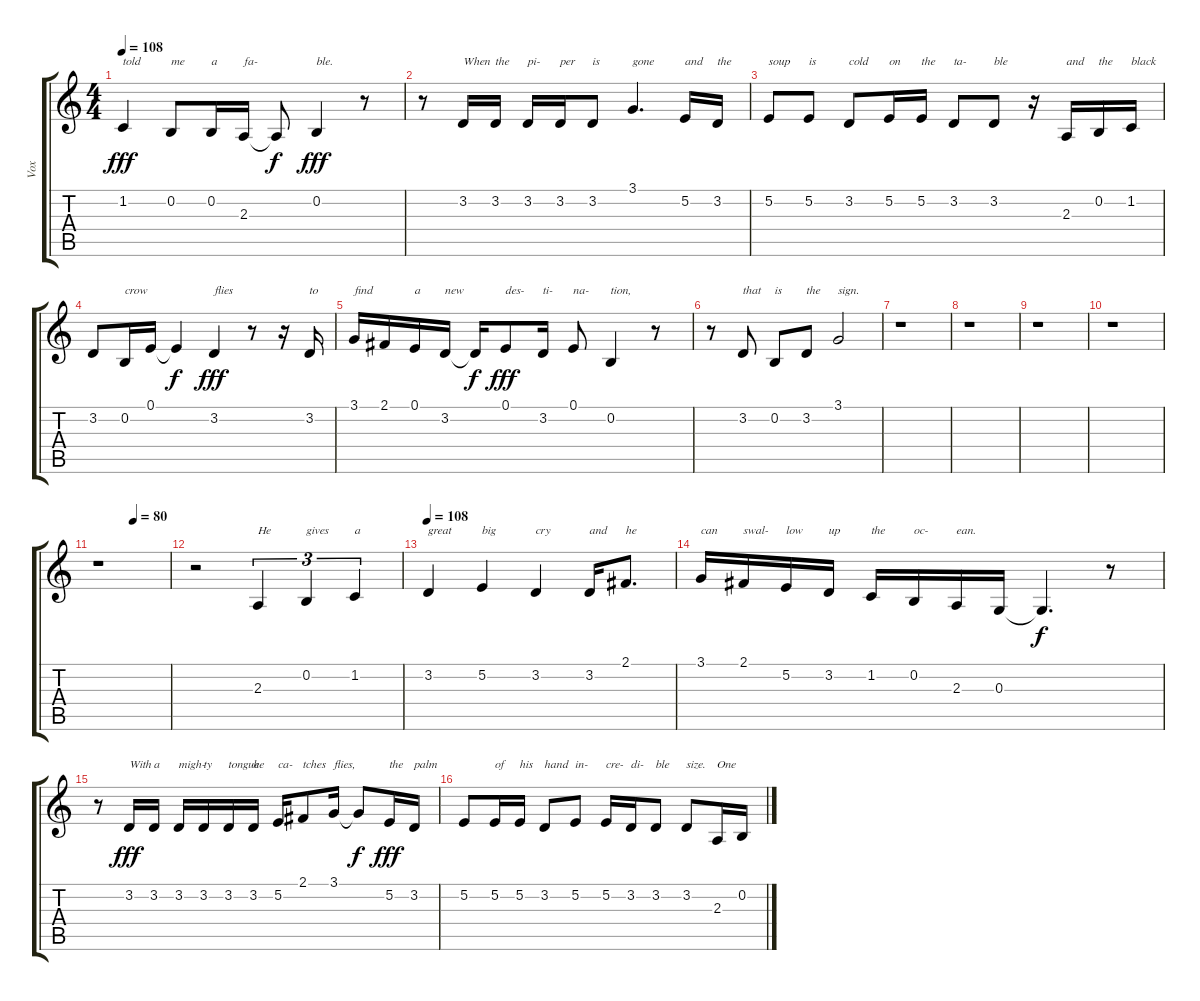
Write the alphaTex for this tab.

\track ("Vox" "Vox") {instrument lead6voice}
\staff {score tabs}
\tuning (E4 B3 G3 D3 A2 E2) {hide}
\ts (4 4)
\tempo 108
\clef g2
\ks c
1.2.4{txt "told" dy fff} 0.2.8{txt "me"} 0.2.16{txt "a"} 2.3.16{txt "fa-"} 2.3{t}.8{dy f} 0.2.4{txt "ble." dy fff} r.8 |
r.8 3.2.16{txt "When"} 3.2.16{txt "the"} 3.2.16{txt "pi-"} 3.2.16{txt "per"} 3.2.8{txt "is"} 3.1.4{d txt "gone"} 5.2.16{txt "and"} 3.2.16{txt "the"} |
5.2.8{txt "soup"} 5.2.8{txt "is"} 3.2.8{txt "cold"} 5.2.16{txt "on"} 5.2.16{txt "the"} 3.2.8{txt "ta-"} 3.2.8{txt "ble"} r.16 2.3.16{txt "and"} 0.2.16{txt "the"} 1.2.16{txt "black"} |
3.2.8 0.2.16{txt "crow"} 0.1.16 0.1{t}.4{dy f} 3.2.4{txt "flies" dy fff} r.8 r.16 3.2.16{txt "to"} |
3.1.16{txt "find"} 2.1.16 0.1.16{txt "a"} 3.2.16{txt "new"} 3.2{t}.16{dy f} 0.1.8{txt "des-" dy fff} 3.2.16{txt "ti-"} 0.1.8{txt "na-"} 0.2.4{txt "tion,"} r.8 |
r.8 3.2.8{txt "that"} 0.2.8{txt "is"} 3.2.8{txt "the"} 3.1.2{txt "sign."} |
r.1 |
r.1 |
r.1 |
r.1 |
\tempo (80 0.5)
r.1 |
r.2 2.3.4{tu (3 2) txt "He"} 0.2.4{tu (3 2) txt "gives"} 1.2.4{tu (3 2) txt "a"} |
\tempo 108
3.2.4{txt "great"} 5.2.4{txt "big"} 3.2.4{txt "cry"} 3.2.16{txt "and"} 2.1.8{d txt "he"} |
3.1.16{txt "can"} 2.1.16{txt "swal-"} 5.2.16{txt "low"} 3.2.16{txt "up"} 1.2.16{txt "the"} 0.2.16{txt "oc-"} 2.3.16{txt "ean."} 0.3.16 0.3{t}.4{d dy f} r.8 |
r.8 3.2.16{txt "With" dy fff} 3.2.16{txt "a"} 3.2.16{txt "migh-"} 3.2.16{txt "ty"} 3.2.16{txt "tongue"} 3.2.16{txt "he"} 5.2.16{txt "ca-"} 2.1.8{txt "tches"} 3.1.16{txt "flies,"} 3.1{t}.8{dy f} 5.2.16{txt "the" dy fff} 3.2.16{txt "palm"} |
5.2.8 5.2.16{txt "of"} 5.2.16{txt "his"} 3.2.8{txt "hand"} 5.2.8{txt "in-"} 5.2.16{txt "cre-"} 3.2.16{txt "di-"} 3.2.8{txt "ble"} 3.2.8{txt "size."} 2.3.16{txt "One"} 0.2.16
